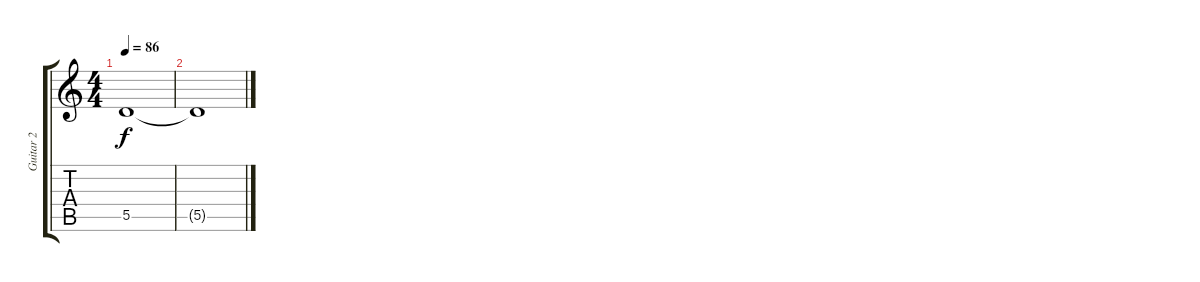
\track ("Guitar 2" "Guitar 2") {instrument distortionguitar}
\staff {score tabs}
\tuning (E4 B3 G3 D3 A2 E2) {hide}
\ts (4 4)
\tempo 86
\clef g2
\ks c
5.5.1{dy f} |
5.5{t}.1
